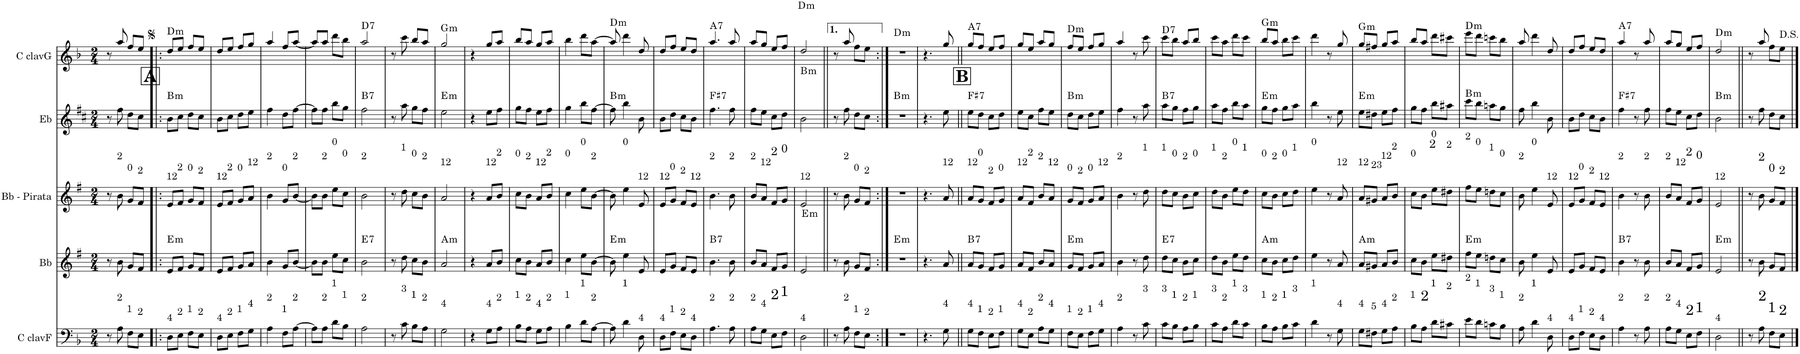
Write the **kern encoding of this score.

**kern	**kern	**harte	**kern	**kern	**harte	**kern	**harte
*part5	*part4	*part4	*part3	*part2	*part2	*part1	*part1
*staff5	*staff4	*	*staff3	*staff2	*	*staff1	*
*I"C clavF	*I"Bb	*	*I"Bb - Pirata	*I"Eb	*	*I"C clavG	*
*clefF4	*clefG2	*	*clefG2	*clefG2	*	*clefG2	*
*	*Trd1c2	*	*Trd1c2	*Trd5c9	*	*	*
*k[b-]	*k[f#]	*	*k[f#]	*k[f#c#]	*	*k[b-]	*
*d:	*e:	*	*e:	*b:	*	*d:	*
*M2/4	*M2/4	*	*M2/4	*M2/4	*	*M2/4	*
=1	=1	=1	=1	=1	=1	=1	=1
8r	8r	.	8r	8r	.	8r	.
!	!	!	!LO:TX:a:t=2	!	!	!	!
!LO:TX:a:t=2	!	!	!	!	!	!	!
8A\	8b\	.	8b\	8ff#\	.	8aa/	.
!	!	!	!LO:TX:a:t=0	!	!	!	!
!LO:TX:a:t=1	!	!	!	!	!	!	!
8F\L	8g/L	.	8g/L	8dd\L	.	8ff/L	.
!	!	!	!LO:TX:a:t=2	!	!	!	!
!LO:TX:a:t=2	!	!	!	!	!	!	!
8E\J	8f#/J	.	8f#/J	8cc#\J	.	8ee/J	.
!!LO:REH:place=s1:b:B:cj:fs=18.5691:t=A
=2!|:	=2!|:	=2!|:	=2!|:	=2!|:	=2!|:	=2!|:	=2!|:
!	!	!	!LO:TX:a:t=12	!	!	!	!
!LO:TX:a:t=4	!	!LO:H:kt=m	!	!	!LO:H:kt=m	!	!LO:H:kt=m
8D\L	8e/L	E:min	8e/L	8b\L	B:min	8dd/L	D:min
!	!	!	!LO:TX:a:t=2	!	!	!	!
!LO:TX:a:t=2	!	!	!	!	!	!	!
8E\J	8f#/J	.	8f#/J	8cc#\J	.	8ee/J	.
!	!	!	!LO:TX:a:t=0	!	!	!	!
!LO:TX:a:t=1	!	!	!	!	!	!	!
8F\L	8g/L	.	8g/L	8dd\L	.	8ff/L	.
!	!	!	!LO:TX:a:t=2	!	!	!	!
!LO:TX:a:t=2	!	!	!	!	!	!	!
8E\J	8f#/J	.	8f#/J	8cc#\J	.	8ee/J	.
=3	=3	=3	=3	=3	=3	=3	=3
!	!	!	!LO:TX:a:t=12	!	!	!	!
!LO:TX:a:t=4	!	!	!	!	!	!	!
8D\L	8e/L	.	8e/L	8b\L	.	8dd/L	.
!	!	!	!LO:TX:a:t=2	!	!	!	!
!LO:TX:a:t=2	!	!	!	!	!	!	!
8E\J	8f#/J	.	8f#/J	8cc#\J	.	8ee/J	.
!	!	!	!LO:TX:a:t=0	!	!	!	!
!LO:TX:a:t=1	!	!	!	!	!	!	!
8F\L	8g/L	.	8g/L	8dd\L	.	8ff/L	.
!	!	!	!LO:TX:a:t=12	!	!	!	!
!LO:TX:a:t=4	!	!	!	!	!	!	!
8G\J	8a/J	.	8a/J	8ee\J	.	8gg/J	.
=4	=4	=4	=4	=4	=4	=4	=4
!	!	!	!LO:TX:a:t=2	!	!	!	!
!LO:TX:a:t=2	!	!	!	!	!	!	!
4A\	4b\	.	4b\	4ff#\	.	4aa/	.
!	!	!	!LO:TX:a:t=0	!	!	!	!
!LO:TX:a:t=1	!	!	!	!	!	!	!
8F\L	8g/L	.	8g/L	8dd\L	.	8ff/L	.
!	!	!	!LO:TX:a:t=2	!	!	!	!
!LO:TX:a:t=2	!	!	!	!	!	!	!
[>8A\J	[<8b/J	.	[<8b/J	[>8ff#\J	.	[<8aa/J	.
=5	=5	=5	=5	=5	=5	=5	=5
8A\L]	8b\L]	.	8b\L]	8ff#\L]	.	8aa/L]	.
!	!	!	!LO:TX:a:t=2	!	!	!	!
!LO:TX:a:t=2	!	!	!	!	!	!	!
8A\J	8b\J	.	8b\J	8ff#\J	.	8aa/J	.
!	!	!	!LO:TX:a:t=0	!	!	!	!
!LO:TX:a:t=1	!	!	!	!	!	!	!
8d\L	8ee\L	.	8ee\L	8bb\L	.	8ddd\L	.
!	!	!	!LO:TX:a:t=0	!	!	!	!
!LO:TX:a:t=1	!	!	!	!	!	!	!
8B-\J	8cc\J	.	8cc\J	8gg\J	.	8bb-\J	.
=6	=6	=6	=6	=6	=6	=6	=6
!	!	!	!LO:TX:a:t=2	!	!	!	!
!LO:TX:a:t=2	!	!LO:H:kt=7	!	!	!LO:H:kt=7	!	!LO:H:kt=7
2A\	2b\	E:7	2b\	2ff#\	B:7	2aa/	D:7
=7	=7	=7	=7	=7	=7	=7	=7
8r	8r	.	8r	8r	.	8r	.
!	!	!	!LO:TX:a:t=1	!	!	!	!
!LO:TX:a:t=3	!	!	!	!	!	!	!
8c\	8dd\	.	8dd\	8aa\	.	8ccc\	.
!	!	!	!LO:TX:a:t=0	!	!	!	!
!LO:TX:a:t=1	!	!	!	!	!	!	!
8B-\L	8cc\L	.	8cc\L	8gg\L	.	8bb-/L	.
!	!	!	!LO:TX:a:t=2	!	!	!	!
!LO:TX:a:t=2	!	!	!	!	!	!	!
8A\J	8b\J	.	8b\J	8ff#\J	.	8aa/J	.
=8	=8	=8	=8	=8	=8	=8	=8
!	!	!	!LO:TX:a:t=12	!	!	!	!
!LO:TX:a:t=4	!	!LO:H:kt=m	!	!	!LO:H:kt=m	!	!LO:H:kt=m
2G\	2a/	A:min	2a/	2ee\	E:min	2gg/	G:min
=9	=9	=9	=9	=9	=9	=9	=9
4r	4r	.	4r	4r	.	4r	.
!	!	!	!LO:TX:a:t=12	!	!	!	!
!LO:TX:a:t=4	!	!	!	!	!	!	!
8G\L	8a/L	.	8a/L	8ee\L	.	8gg/L	.
!	!	!	!LO:TX:a:t=2	!	!	!	!
!LO:TX:a:t=2	!	!	!	!	!	!	!
8A\J	8b/J	.	8b/J	8ff#\J	.	8aa/J	.
=10	=10	=10	=10	=10	=10	=10	=10
!	!	!	!LO:TX:a:t=0	!	!	!	!
!LO:TX:a:t=1	!	!	!	!	!	!	!
8B-\L	8cc\L	.	8cc\L	8gg\L	.	8bb-/L	.
!	!	!	!LO:TX:a:t=2	!	!	!	!
!LO:TX:a:t=2	!	!	!	!	!	!	!
8A\J	8b\J	.	8b\J	8ff#\J	.	8aa/J	.
!	!	!	!LO:TX:a:t=12	!	!	!	!
!LO:TX:a:t=4	!	!	!	!	!	!	!
8G\L	8a/L	.	8a/L	8ee\L	.	8gg/L	.
!	!	!	!LO:TX:a:t=2	!	!	!	!
!LO:TX:a:t=2	!	!	!	!	!	!	!
8A\J	8b/J	.	8b/J	8ff#\J	.	8aa/J	.
=11	=11	=11	=11	=11	=11	=11	=11
!	!	!	!LO:TX:a:t=0	!	!	!	!
!LO:TX:a:t=1	!	!	!	!	!	!	!
4B-\	4cc\	.	4cc\	4gg\	.	4bb-\	.
!	!	!	!LO:TX:a:t=0	!	!	!	!
!LO:TX:a:t=1	!	!	!	!	!	!	!
8d\L	8ee\L	.	8ee\L	8bb\L	.	8ddd\L	.
!	!	!	!LO:TX:a:t=2	!	!	!	!
!LO:TX:a:t=2	!	!	!	!	!	!	!
[>8A\J	[>8b\J	.	[>8b\J	[>8ff#\J	.	[>8aa\J	.
=12	=12	=12	=12	=12	=12	=12	=12
!	!	!LO:H:kt=m	!	!	!LO:H:kt=m	!	!LO:H:kt=m
8A\]	8b\]	E:min	8b\]	8ff#\]	B:min	8aa/]	D:min
!	!	!	!LO:TX:a:t=0	!	!	!	!
!LO:TX:a:t=1	!	!	!	!	!	!	!
4d\	4ee\	.	4ee\	4bb\	.	4ddd\	.
!	!	!	!LO:TX:a:t=12	!	!	!	!
!LO:TX:a:t=4	!	!	!	!	!	!	!
8D\	8e/	.	8e/	8b\	.	8dd/	.
=13	=13	=13	=13	=13	=13	=13	=13
!	!	!	!LO:TX:a:t=12	!	!	!	!
!LO:TX:a:t=4	!	!	!	!	!	!	!
8D\L	8e/L	.	8e/L	8b\L	.	8dd/L	.
!	!	!	!LO:TX:a:t=0	!	!	!	!
!LO:TX:a:t=1	!	!	!	!	!	!	!
8F\J	8g/J	.	8g/J	8dd\J	.	8ff/J	.
!	!	!	!LO:TX:a:t=2	!	!	!	!
!LO:TX:a:t=2	!	!	!	!	!	!	!
8E\L	8f#/L	.	8f#/L	8cc#\L	.	8ee/L	.
!	!	!	!LO:TX:a:t=12	!	!	!	!
!LO:TX:a:t=4	!	!	!	!	!	!	!
8D\J	8e/J	.	8e/J	8b\J	.	8dd/J	.
=14	=14	=14	=14	=14	=14	=14	=14
!	!	!	!LO:TX:a:t=2	!	!	!	!
!LO:TX:a:t=2	!	!LO:H:kt=7	!	!	!LO:H:kt=7	!	!LO:H:kt=7
4.A\	4.b\	B:7	4.b\	4.ff#\	F#:7	4.aa/	A:7
!	!	!	!LO:TX:a:t=2	!	!	!	!
!LO:TX:a:t=2	!	!	!	!	!	!	!
8A\	8b\	.	8b\	8ff#\	.	8aa/	.
=15	=15	=15	=15	=15	=15	=15	=15
!	!	!	!LO:TX:a:t=2	!	!	!	!
!LO:TX:a:t=2	!	!	!	!	!	!	!
8A\L	8b/L	.	8b/L	8ff#\L	.	8aa/L	.
!	!	!	!LO:TX:a:t=12	!	!	!	!
!LO:TX:a:t=4	!	!	!	!	!	!	!
8G\J	8a/J	.	8a/J	8ee\J	.	8gg/J	.
!	!	!	!LO:TX:a:t=2	!	!	!	!
!LO:TX:a:t=2	!	!	!	!	!	!	!
8E\L	8f#/L	.	8f#/L	8cc#\L	.	8ee/L	.
!	!	!	!LO:TX:a:t=0	!	!	!	!
!LO:TX:a:t=1	!	!	!	!	!	!	!
8F\J	8g/J	.	8g/J	8dd\J	.	8ff/J	.
=16	=16	=16	=16	=16	=16	=16	=16
!	!	!	!LO:TX:a:t=12	!	!	!	!
!LO:TX:a:t=4	!	!LO:H:kt=m	!	!	!LO:H:kt=m	!	!LO:H:kt=m
2D\	2e/	E:min	2e/	2b\	B:min	2dd/	D:min
=17||	=17||	=17||	=17||	=17||	=17||	=17||	=17||
8r	8r	.	8r	8r	.	8r	.
!	!	!	!LO:TX:a:t=2	!	!	!	!
!LO:TX:a:t=2	!	!	!	!	!	!	!
8A\	8b\	.	8b\	8ff#\	.	8aa/	.
!	!	!	!LO:TX:a:t=0	!	!	!	!
!LO:TX:a:t=1	!	!	!	!	!	!	!
8F\L	8g/L	.	8g/L	8dd\L	.	8ff\L	.
!	!	!	!LO:TX:a:t=2	!	!	!	!
!LO:TX:a:t=2	!	!	!	!	!	!	!
8E\J	8f#/J	.	8f#/J	8cc#\J	.	8ee\J	.
=18:|!	=18:|!	=18:|!	=18:|!	=18:|!	=18:|!	=18:|!	=18:|!
!	!	!LO:H:kt=m	!	!	!LO:H:kt=m	!	!LO:H:kt=m
2r	2r	E:min	2r	2r	B:min	2r	D:min
=19	=19	=19	=19	=19	=19	=19	=19
4.r	4.r	.	4.r	4.r	.	4.r	.
!	!	!	!LO:TX:a:t=12	!	!	!	!
!LO:TX:a:t=4	!	!	!	!	!	!	!
8G\	8a/	.	8a/	8ee\	.	8gg/	.
!!LO:REH:place=s1:b:B:cj:fs=18.5691:t=B
=20||	=20||	=20||	=20||	=20||	=20||	=20||	=20||
!	!	!	!LO:TX:a:t=12	!	!	!	!
!LO:TX:a:t=4	!	!LO:H:kt=7	!	!	!LO:H:kt=7	!	!LO:H:kt=7
8G\L	8a/L	B:7	8a/L	8ee\L	F#:7	8gg/L	A:7
!	!	!	!LO:TX:a:t=0	!	!	!	!
!LO:TX:a:t=1	!	!	!	!	!	!	!
8F\J	8g/J	.	8g/J	8dd\J	.	8ff/J	.
!	!	!	!LO:TX:a:t=2	!	!	!	!
!LO:TX:a:t=2	!	!	!	!	!	!	!
8E\L	8f#/L	.	8f#/L	8cc#\L	.	8ee/L	.
!	!	!	!LO:TX:a:t=0	!	!	!	!
!LO:TX:a:t=1	!	!	!	!	!	!	!
8F\J	8g/J	.	8g/J	8dd\J	.	8ff/J	.
=21	=21	=21	=21	=21	=21	=21	=21
!	!	!	!LO:TX:a:t=12	!	!	!	!
!LO:TX:a:t=4	!	!	!	!	!	!	!
8G\L	8a/L	.	8a/L	8ee\L	.	8gg/L	.
!	!	!	!LO:TX:a:t=2	!	!	!	!
!LO:TX:a:t=2	!	!	!	!	!	!	!
8E\J	8f#/J	.	8f#/J	8cc#\J	.	8ee/J	.
!	!	!	!LO:TX:a:t=2	!	!	!	!
!LO:TX:a:t=2	!	!	!	!	!	!	!
8A\L	8b/L	.	8b/L	8ff#\L	.	8aa/L	.
!	!	!	!LO:TX:a:t=12	!	!	!	!
!LO:TX:a:t=4	!	!	!	!	!	!	!
8G\J	8a/J	.	8a/J	8ee\J	.	8gg/J	.
=22	=22	=22	=22	=22	=22	=22	=22
!	!	!	!LO:TX:a:t=0	!	!	!	!
!LO:TX:a:t=1	!	!LO:H:kt=m	!	!	!LO:H:kt=m	!	!LO:H:kt=m
8F\L	8g/L	E:min	8g/L	8dd\L	B:min	8ff/L	D:min
!	!	!	!LO:TX:a:t=2	!	!	!	!
!LO:TX:a:t=2	!	!	!	!	!	!	!
8E\J	8f#/J	.	8f#/J	8cc#\J	.	8ee/J	.
!	!	!	!LO:TX:a:t=0	!	!	!	!
!LO:TX:a:t=1	!	!	!	!	!	!	!
8F\L	8g/L	.	8g/L	8dd\L	.	8ff/L	.
!	!	!	!LO:TX:a:t=12	!	!	!	!
!LO:TX:a:t=4	!	!	!	!	!	!	!
8G\J	8a/J	.	8a/J	8ee\J	.	8gg/J	.
=23	=23	=23	=23	=23	=23	=23	=23
!	!	!	!LO:TX:a:t=2	!	!	!	!
!LO:TX:a:t=2	!	!	!	!	!	!	!
4A\	4b\	.	4b\	4ff#\	.	4aa/	.
8r	8r	.	8r	8r	.	8r	.
!	!	!	!LO:TX:a:t=1	!	!	!	!
!LO:TX:a:t=3	!	!	!	!	!	!	!
8c\	8dd\	.	8dd\	8aa\	.	8ccc\	.
=24	=24	=24	=24	=24	=24	=24	=24
!	!	!	!LO:TX:a:t=1	!	!	!	!
!LO:TX:a:t=3	!	!LO:H:kt=7	!	!	!LO:H:kt=7	!	!LO:H:kt=7
8c\L	8dd\L	E:7	8dd\L	8aa\L	B:7	8ccc\L	D:7
!	!	!	!LO:TX:a:t=0	!	!	!	!
!LO:TX:a:t=1	!	!	!	!	!	!	!
8B-\J	8cc\J	.	8cc\J	8gg\J	.	8bb-\J	.
!	!	!	!LO:TX:a:t=2	!	!	!	!
!LO:TX:a:t=2	!	!	!	!	!	!	!
8A\L	8b\L	.	8b\L	8ff#\L	.	8aa/L	.
!	!	!	!LO:TX:a:t=0	!	!	!	!
!LO:TX:a:t=1	!	!	!	!	!	!	!
8B-\J	8cc\J	.	8cc\J	8gg\J	.	8bb-/J	.
=25	=25	=25	=25	=25	=25	=25	=25
!	!	!	!LO:TX:a:t=1	!	!	!	!
!LO:TX:a:t=3	!	!	!	!	!	!	!
8c\L	8dd\L	.	8dd\L	8aa\L	.	8ccc\L	.
!	!	!	!LO:TX:a:t=2	!	!	!	!
!LO:TX:a:t=2	!	!	!	!	!	!	!
8A\J	8b\J	.	8b\J	8ff#\J	.	8aa\J	.
!	!	!	!LO:TX:a:t=0	!	!	!	!
!LO:TX:a:t=1	!	!	!	!	!	!	!
8d\L	8ee\L	.	8ee\L	8bb\L	.	8ddd\L	.
!	!	!	!LO:TX:a:t=1	!	!	!	!
!LO:TX:a:t=3	!	!	!	!	!	!	!
8c\J	8dd\J	.	8dd\J	8aa\J	.	8ccc\J	.
=26	=26	=26	=26	=26	=26	=26	=26
!	!	!	!LO:TX:a:t=0	!	!	!	!
!LO:TX:a:t=1	!	!LO:H:kt=m	!	!	!LO:H:kt=m	!	!LO:H:kt=m
8B-\L	8cc\L	A:min	8cc\L	8gg\L	E:min	8bb-/L	G:min
!	!	!	!LO:TX:a:t=2	!	!	!	!
!LO:TX:a:t=2	!	!	!	!	!	!	!
8A\J	8b\J	.	8b\J	8ff#\J	.	8aa/J	.
!	!	!	!LO:TX:a:t=0	!	!	!	!
!LO:TX:a:t=1	!	!	!	!	!	!	!
8B-\L	8cc\L	.	8cc\L	8gg\L	.	8bb-\L	.
!	!	!	!LO:TX:a:t=1	!	!	!	!
!LO:TX:a:t=3	!	!	!	!	!	!	!
8c\J	8dd\J	.	8dd\J	8aa\J	.	8ccc\J	.
=27	=27	=27	=27	=27	=27	=27	=27
!	!	!	!LO:TX:a:t=0	!	!	!	!
!LO:TX:a:t=1	!	!	!	!	!	!	!
4d\	4ee\	.	4ee\	4bb\	.	4ddd\	.
8r	8r	.	8r	8r	.	8r	.
!	!	!	!LO:TX:a:t=12	!	!	!	!
!LO:TX:a:t=4	!	!	!	!	!	!	!
8G\	8a/	.	8a/	8ee\	.	8gg/	.
=28	=28	=28	=28	=28	=28	=28	=28
!	!	!	!LO:TX:a:t=12	!	!	!	!
!LO:TX:a:t=4	!	!LO:H:kt=m	!	!	!LO:H:kt=m	!	!LO:H:kt=m
8G\L	8a/L	A:min	8a/L	8ee\L	E:min	8gg/L	G:min
!	!	!	!LO:TX:a:t=23	!	!	!	!
!LO:TX:a:t=5	!	!	!	!	!	!	!
8F#X\J	8g#X/J	.	8g#X/J	8dd#X\J	.	8ff#X/J	.
!	!	!	!LO:TX:a:t=12	!	!	!	!
!LO:TX:a:t=4	!	!	!	!	!	!	!
8G\L	8a/L	.	8a/L	8ee\L	.	8gg/L	.
!	!	!	!LO:TX:a:t=2	!	!	!	!
!LO:TX:a:t=2	!	!	!	!	!	!	!
8A\J	8b/J	.	8b/J	8ff#\J	.	8aa/J	.
=29	=29	=29	=29	=29	=29	=29	=29
!	!	!	!LO:TX:a:t=0	!	!	!	!
!LO:TX:a:t=1	!	!	!	!	!	!	!
8B-\L	8cc\L	.	8cc\L	8gg\L	.	8bb-/L	.
!	!	!	!LO:TX:a:t=2	!	!	!	!
!LO:TX:a:t=2	!	!	!	!	!	!	!
8A\J	8b\J	.	8b\J	8ff#\J	.	8aa/J	.
!	!	!	!LO:TX:a:t=0	!	!	!	!
!LO:TX:a:t=1	!	!	!	!	!	!	!
8d\L	8ee\L	.	8ee\L	8bb\L	.	8ddd\L	.
!	!	!	!LO:TX:a:t=2	!	!	!	!
!LO:TX:a:t=2	!	!	!	!	!	!	!
8c#X\J	8dd#X\J	.	8dd#X\J	8aa#X\J	.	8ccc#X\J	.
=30	=30	=30	=30	=30	=30	=30	=30
!	!	!	!LO:TX:a:t=2	!	!	!	!
!LO:TX:a:t=2	!	!LO:H:kt=m	!	!	!LO:H:kt=m	!	!LO:H:kt=m
8e\L	8ff#\L	E:min	8ff#\L	8ccc#\L	B:min	8eee\L	D:min
!	!	!	!LO:TX:a:t=0	!	!	!	!
!LO:TX:a:t=1	!	!	!	!	!	!	!
8d\J	8ee\J	.	8ee\J	8bb\J	.	8ddd\J	.
!	!	!	!LO:TX:a:t=1	!	!	!	!
!LO:TX:a:t=3	!	!	!	!	!	!	!
8cn\L	8ddn\L	.	8ddn\L	8aan\L	.	8cccn\L	.
!	!	!	!LO:TX:a:t=0	!	!	!	!
!LO:TX:a:t=1	!	!	!	!	!	!	!
8B-\J	8cc\J	.	8cc\J	8gg\J	.	8bb-\J	.
=31	=31	=31	=31	=31	=31	=31	=31
!	!	!	!LO:TX:a:t=2	!	!	!	!
!LO:TX:a:t=2	!	!	!	!	!	!	!
8A\	8b\	.	8b\	8ff#\	.	8aa/	.
!	!	!	!LO:TX:a:t=0	!	!	!	!
!LO:TX:a:t=1	!	!	!	!	!	!	!
4d\	4ee\	.	4ee\	4bb\	.	4ddd\	.
!	!	!	!LO:TX:a:t=12	!	!	!	!
!LO:TX:a:t=4	!	!	!	!	!	!	!
8D\	8e/	.	8e/	8b\	.	8dd/	.
=32	=32	=32	=32	=32	=32	=32	=32
!	!	!	!LO:TX:a:t=12	!	!	!	!
!LO:TX:a:t=4	!	!	!	!	!	!	!
8D\L	8e/L	.	8e/L	8b\L	.	8dd/L	.
!	!	!	!LO:TX:a:t=0	!	!	!	!
!LO:TX:a:t=1	!	!	!	!	!	!	!
8F\J	8g/J	.	8g/J	8dd\J	.	8ff/J	.
!	!	!	!LO:TX:a:t=2	!	!	!	!
!LO:TX:a:t=2	!	!	!	!	!	!	!
8E\L	8f#/L	.	8f#/L	8cc#\L	.	8ee/L	.
!	!	!	!LO:TX:a:t=12	!	!	!	!
!LO:TX:a:t=4	!	!	!	!	!	!	!
8D\J	8e/J	.	8e/J	8b\J	.	8dd/J	.
=33	=33	=33	=33	=33	=33	=33	=33
!	!	!	!LO:TX:a:t=2	!	!	!	!
!LO:TX:a:t=2	!	!LO:H:kt=7	!	!	!LO:H:kt=7	!	!LO:H:kt=7
4A\	4b\	B:7	4b\	4ff#\	F#:7	4aa/	A:7
8r	8r	.	8r	8r	.	8r	.
!	!	!	!LO:TX:a:t=2	!	!	!	!
!LO:TX:a:t=2	!	!	!	!	!	!	!
8A\	8b\	.	8b\	8ff#\	.	8aa/	.
=34	=34	=34	=34	=34	=34	=34	=34
!	!	!	!LO:TX:a:t=2	!	!	!	!
!LO:TX:a:t=2	!	!	!	!	!	!	!
8A\L	8b/L	.	8b/L	8ff#\L	.	8aa/L	.
!	!	!	!LO:TX:a:t=12	!	!	!	!
!LO:TX:a:t=4	!	!	!	!	!	!	!
8G\J	8a/J	.	8a/J	8ee\J	.	8gg/J	.
!	!	!	!LO:TX:a:t=2	!	!	!	!
!LO:TX:a:t=2	!	!	!	!	!	!	!
8E\L	8f#/L	.	8f#/L	8cc#\L	.	8ee/L	.
!	!	!	!LO:TX:a:t=0	!	!	!	!
!LO:TX:a:t=1	!	!	!	!	!	!	!
8F\J	8g/J	.	8g/J	8dd\J	.	8ff/J	.
=35	=35	=35	=35	=35	=35	=35	=35
!	!	!	!LO:TX:a:t=12	!	!	!	!
!LO:TX:a:t=4	!	!LO:H:kt=m	!	!	!LO:H:kt=m	!	!LO:H:kt=m
2D\	2e/	E:min	2e/	2b\	B:min	2dd/	D:min
=36||	=36||	=36||	=36||	=36||	=36||	=36||	=36||
8r	8r	.	8r	8r	.	8r	.
!	!	!	!LO:TX:a:t=2	!	!	!	!
!LO:TX:a:t=2	!	!	!	!	!	!	!
8A\	8b\	.	8b\	8ff#\	.	8aa/	.
!	!	!	!LO:TX:a:t=0	!	!	!	!
!LO:TX:a:t=1	!	!	!	!	!	!	!
8F\L	8g/L	.	8g/L	8dd\L	.	8ff\L	.
!	!	!	!LO:TX:a:t=2	!	!	!	!
!LO:TX:a:t=2	!	!	!	!	!	!	!
8E\J	8f#/J	.	8f#/J	8cc#\J	.	8ee\J	.
==	==	==	==	==	==	==	==
*-	*-	*-	*-	*-	*-	*-	*-
